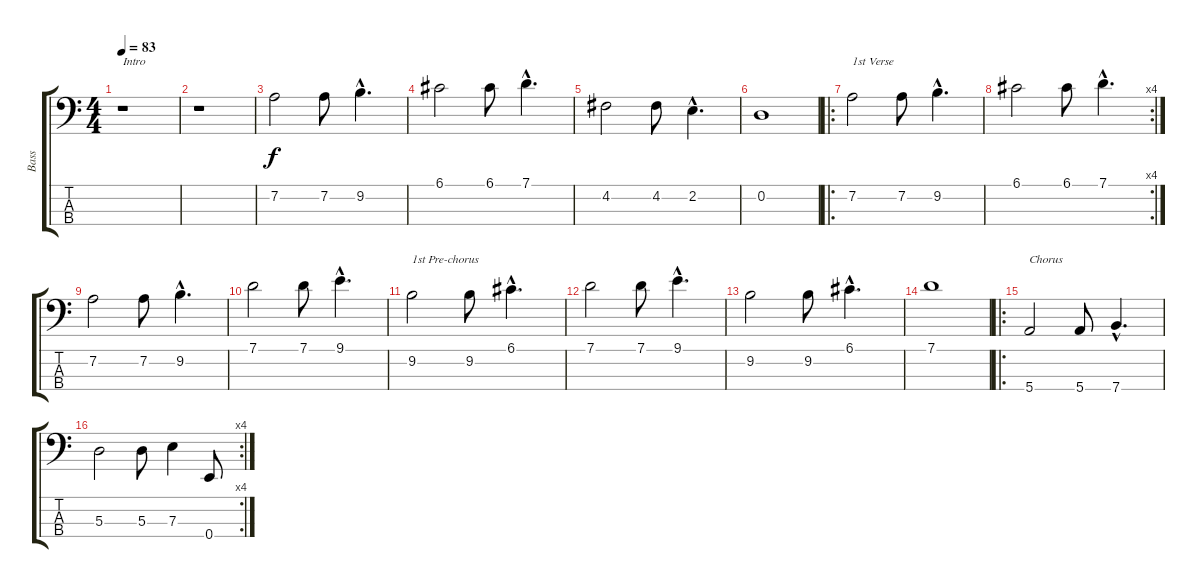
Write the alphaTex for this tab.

\track ("Bass" "Bass") {instrument electricbassfinger}
\staff {score tabs}
\tuning (G2 D2 A1 E1) {hide}
\ts (4 4)
\tempo 83
\clef f4
\ks c
r.1{txt "Intro" dy f instrument electricbassfinger} |
r.1 |
7.2.2 7.2.8 9.2{hac}.4{d} |
6.1.2 6.1.8 7.1{hac}.4{d} |
4.2.2 4.2.8 2.2{hac}.4{d} |
0.2.1 |
\ro
7.2.2{txt "1st Verse"} 7.2.8 9.2{hac}.4{d} |
\rc 4
6.1.2 6.1.8 7.1{hac}.4{d} |
7.2.2 7.2.8 9.2{hac}.4{d} |
7.1.2 7.1.8 9.1{hac}.4{d} |
9.2.2{txt "1st Pre-chorus"} 9.2.8 6.1{hac}.4{d} |
7.1.2 7.1.8 9.1{hac}.4{d} |
9.2.2 9.2.8 6.1{hac}.4{d} |
7.1.1 |
\ro
5.4.2{txt "Chorus"} 5.4.8 7.4{hac}.4{d} |
\rc 4
5.3.2 5.3.8 7.3.4 0.4.8
